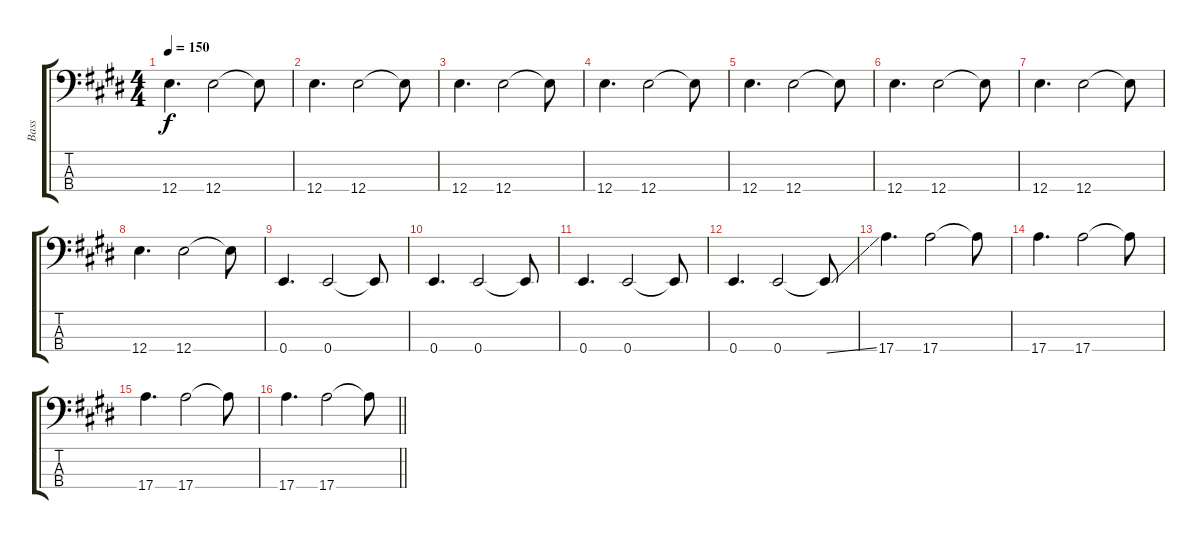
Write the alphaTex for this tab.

\track ("Bass" "Bass") {instrument electricbassfinger}
\staff {score tabs}
\tuning (G2 D2 A1 E1) {hide}
\ts (4 4)
\tempo 150
\clef f4
\ks e
12.4.4{d dy f} 12.4.2 12.4{t}.8 |
12.4.4{d} 12.4.2 12.4{t}.8 |
12.4.4{d} 12.4.2 12.4{t}.8 |
12.4.4{d} 12.4.2 12.4{t}.8 |
12.4.4{d} 12.4.2 12.4{t}.8 |
12.4.4{d} 12.4.2 12.4{t}.8 |
12.4.4{d} 12.4.2 12.4{t}.8 |
12.4.4{d} 12.4.2 12.4{t}.8 |
0.4.4{d} 0.4.2 0.4{t}.8 |
0.4.4{d} 0.4.2 0.4{t}.8 |
0.4.4{d} 0.4.2 0.4{t}.8 |
0.4.4{d} 0.4.2 0.4{ss t}.8 |
17.4.4{d} 17.4.2 17.4{t}.8 |
17.4.4{d} 17.4.2 17.4{t}.8 |
17.4.4{d} 17.4.2 17.4{t}.8 |
\barLineRight lightlight
17.4.4{d} 17.4.2 17.4{t}.8
